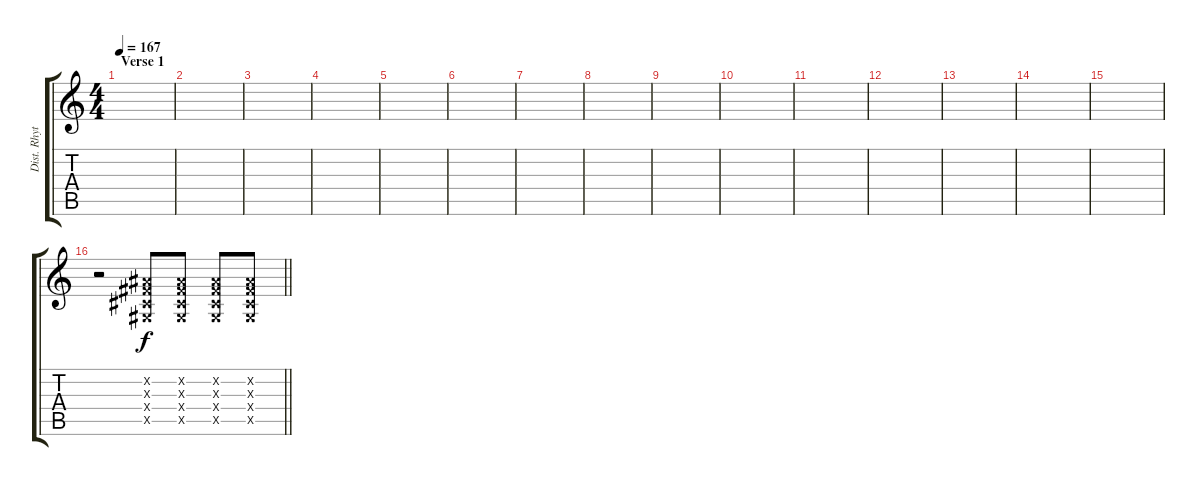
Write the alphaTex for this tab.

\track ("Dist. Rhytm Guitar [R]" "Dist. Rhyt") {instrument distortionguitar}
\staff {score tabs}
\tuning (Eb4 Bb3 Gb3 Db3 Ab2 Db2) {hide}
\ts (4 4)
\section ("" "Verse 1")
\tempo 167
\clef g2
\ks c
|
|
|
|
|
|
|
|
|
|
|
|
|
|
|
\barLineRight lightlight
r.2 (0.2{x} 0.3{x} 0.4{x} 0.5{x}).8 (0.2{x} 0.3{x} 0.4{x} 0.5{x}).8 (0.2{x} 0.3{x} 0.4{x} 0.5{x}).8 (0.2{x} 0.3{x} 0.4{x} 0.5{x}).8
